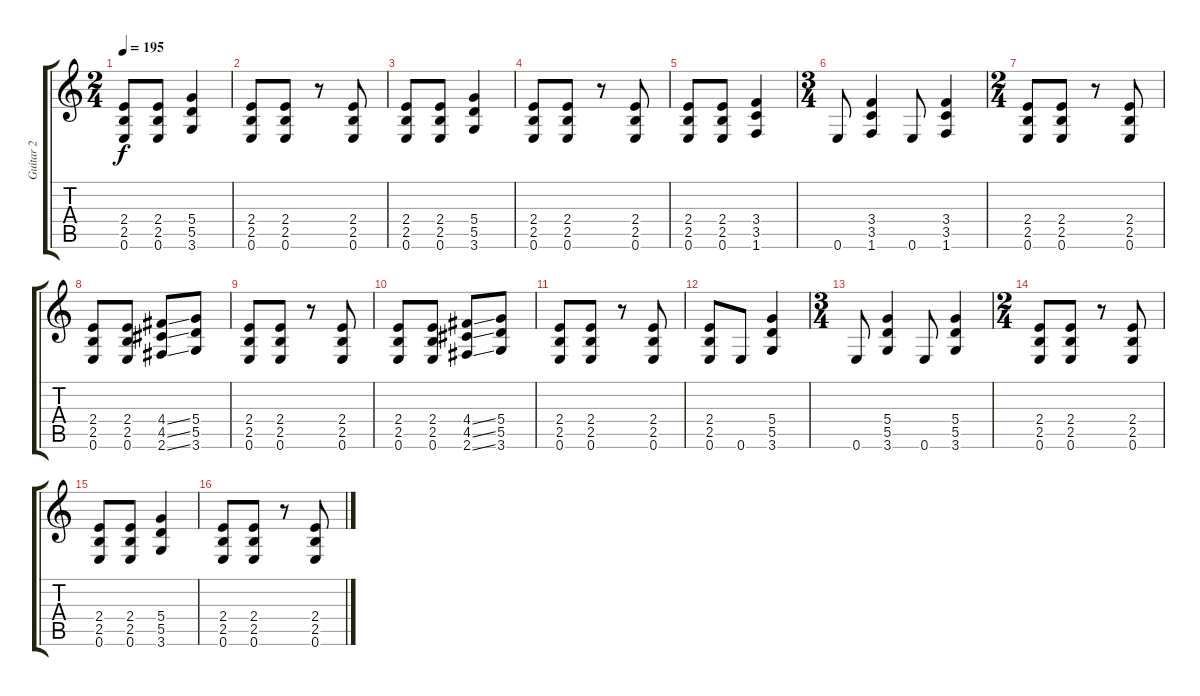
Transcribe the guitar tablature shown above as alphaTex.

\track ("Guitar 2" "Guitar 2") {instrument distortionguitar}
\staff {score tabs}
\tuning (E4 B3 G3 D3 A2 E2) {hide}
\ts (2 4)
\tempo 195
\clef g2
\ks c
(2.4 2.5 0.6).8{dy f} (2.4 2.5 0.6).8 (5.4 5.5 3.6).4 |
(2.4 2.5 0.6).8 (2.4 2.5 0.6).8 r.8 (2.4 2.5 0.6).8 |
(2.4 2.5 0.6).8 (2.4 2.5 0.6).8 (5.4 5.5 3.6).4 |
(2.4 2.5 0.6).8 (2.4 2.5 0.6).8 r.8 (2.4 2.5 0.6).8 |
(2.4 2.5 0.6).8 (2.4 2.5 0.6).8 (3.4 3.5 1.6).4 |
\ts (3 4)
0.6.8 (3.4 3.5 1.6).4 0.6.8 (3.4 3.5 1.6).4 |
\ts (2 4)
(2.4 2.5 0.6).8 (2.4 2.5 0.6).8 r.8 (2.4 2.5 0.6).8 |
(2.4 2.5 0.6).8 (2.4 2.5 0.6).8 (4.4{ss} 4.5{ss} 2.6{ss}).8 (5.4 5.5 3.6).8 |
(2.4 2.5 0.6).8 (2.4 2.5 0.6).8 r.8 (2.4 2.5 0.6).8 |
(2.4 2.5 0.6).8 (2.4 2.5 0.6).8 (4.4{ss} 4.5{ss} 2.6{ss}).8 (5.4 5.5 3.6).8 |
(2.4 2.5 0.6).8 (2.4 2.5 0.6).8 r.8 (2.4 2.5 0.6).8 |
(2.4 2.5 0.6).8 0.6.8 (5.4 5.5 3.6).4 |
\ts (3 4)
0.6.8 (5.4 5.5 3.6).4 0.6.8 (5.4 5.5 3.6).4 |
\ts (2 4)
(2.4 2.5 0.6).8 (2.4 2.5 0.6).8 r.8 (2.4 2.5 0.6).8 |
(2.4 2.5 0.6).8 (2.4 2.5 0.6).8 (5.4 5.5 3.6).4 |
(2.4 2.5 0.6).8 (2.4 2.5 0.6).8 r.8 (2.4 2.5 0.6).8
